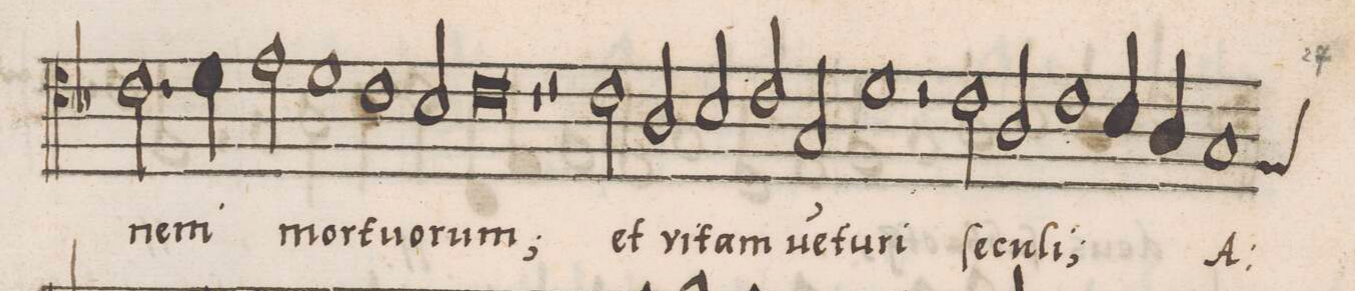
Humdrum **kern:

**kern	**text
*I"ALTVS	*
*clefC4	*
*k[b-]	*
*met(C|)	*
*M2/1	*
2.c\	-nem
4d\	.
=167-	=167-
2e\	.
1d	mor-
1c\	-tu-
=168-	=168-
2B-/	-o-
0c	-rum;
=169-	=169-
1r	.
=170-	=170-
2r	.
2c\	et
2A/	vi-
2B-/	-tam
=171-	=171-
2c/	ue(n)-
2G/	-tu-
1d	-ri
=172-	=172-
2r	.
2c\	ſe-
2A/	-cu-
1c\	-li;
=173-	=173-
4B-/	.
4A/	.
1G	A-
*custos:F	*
=174-	=174-
*-	*-
